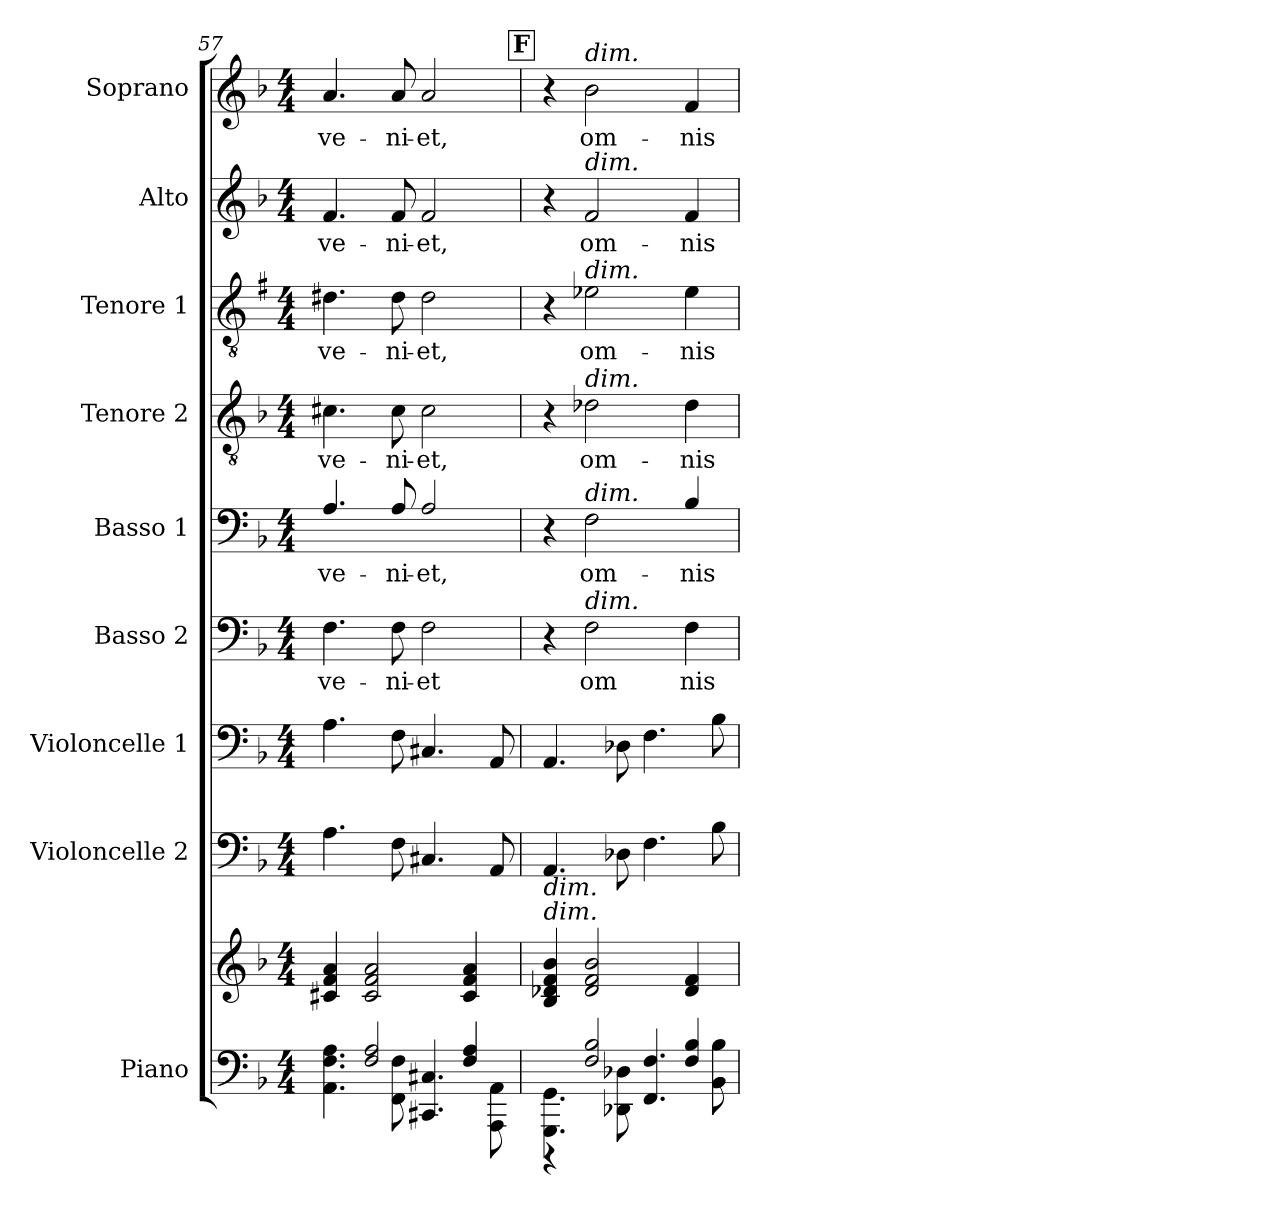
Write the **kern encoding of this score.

**kern	**kern	**dynam	**kern	**kern	**kern	**text	**kern	**text	**kern	**text	**kern	**text	**kern	**text	**kern	**text
*part9	*part9	*part9	*part8	*part7	*part6	*part6	*part5	*part5	*part4	*part4	*part3	*part3	*part2	*part2	*part1	*part1
*staff10	*staff9	*staff9/10	*staff8	*staff7	*staff6	*staff6	*staff5	*staff5	*staff4	*staff4	*staff3	*staff3	*staff2	*staff2	*staff1	*staff1
*I"Piano	*	*	*I"Violoncelle 2	*I"Violoncelle 1	*I"Basso 2	*	*I"Basso 1	*	*I"Tenore 2	*	*I"Tenore 1	*	*I"Alto	*	*I"Soprano	*
*I'Pno.	*	*	*I'Vlc 2	*I'Vlc 1	*I'B.2	*	*I'B.1	*	*I'T.2	*	*I'T.1	*	*I'A.	*	*I'S.	*
*clefF4	*clefG2	*	*clefF4	*clefF4	*clefF4	*	*clefF4	*	*clefGv2	*	*clefGv2	*	*clefG2	*	*clefG2	*
*	*	*	*	*	*	*	*	*	*	*	*ITrd1c2	*	*	*	*	*
*k[b-]	*k[b-]	*	*k[b-]	*k[b-]	*k[b-]	*	*k[b-]	*	*k[b-]	*	*k[b-]	*	*k[b-]	*	*k[b-]	*
*d:	*d:	*	*d:	*d:	*d:	*	*d:	*	*d:	*	*d:	*	*d:	*	*d:	*
*M4/4	*M4/4	*	*M4/4	*M4/4	*M4/4	*	*M4/4	*	*M4/4	*	*M4/4	*	*M4/4	*	*M4/4	*
=57	=57	=57	=57	=57	=57	=57	=57	=57	=57	=57	=57	=57	=57	=57	=57	=57
*^	*	*	*	*	*^	*	*	*	*	*	*	*	*	*	*	*
!	!	!	!	!	!	!	!	!LO:LY:b	!	!LO:LY:b	!	!LO:LY:b	!	!LO:LY:b	!	!LO:LY:b	!	!LO:LY:b
4.AA\ 4.F\ 4.A\	4ryy	4c#X/ 4f/ 4a/	.	4.A\	4.A\	4.ryy	4.F\	-ve-	4.A/	ve-	4.c#X\	ve-	4.c#X\	ve-	4.f/	ve-	4.a/	ve-
!	!	!	!LO:DY:a	!	!	!	!	!	!	!	!	!	!	!	!	!	!	!
.	2F/ 2A/	2c#/ 2f/ 2a/	other-dynamics	.	.	.	.	.	.	.	.	.	.	.	.	.	.	.
!	!	!	!	!	!	!	!	!LO:LY:b	!	!LO:LY:b	!	!LO:LY:b	!	!LO:LY:b	!	!LO:LY:b	!	!LO:LY:b
8FF\ 8F\	.	.	.	8F\	8F\	8ryy	8F\	-ni-	8A/	-ni-	8c#\	-ni-	8c#\	-ni-	8f/	-ni-	8a/	-ni-
!	!	!	!	!	!	!	!	!LO:LY:b	!	!LO:LY:b	!	!LO:LY:b	!	!LO:LY:b	!	!LO:LY:b	!	!LO:LY:b
4.CC#X/ 4.C#X/	.	.	.	4.C#X/	4.C#X/	2ryy	2F\	-et	2A/	-et,	2c#\	-et,	2c#\	-et,	2f/	-et,	2a/	-et,
.	4F/ 4A/	4c#/ 4f/ 4a/	.	.	.	.	.	.	.	.	.	.	.	.	.	.	.	.
8AAA\ 8AA\	.	.	.	8AA/	8AA/	.	.	.	.	.	.	.	.	.	.	.	.	.
!!LO:REH:place=s1:b:B:fs=14:t=F
=58	=58	=58	=58	=58	=58	=58	=58	=58	=58	=58	=58	=58	=58	=58	=58	=58	=58	=58
!	!	!LO:TX:a:i:t=dim.	!	!	!	!	!	!	!	!	!	!	!	!	!	!	!	!
!	!	!LO:TX:a:i:t=dim.	!	!	!	!	!	!	!	!	!	!	!	!	!	!	!	!
4.GGG\ 4.GG\	4r	4B-/ 4d-X/ 4f/ 4b-/	.	4.AA/	4.AA/	4r	2.ryy	.	4r	.	4r	.	4r	.	4r	.	4r	.
!	!	!	!	!	!	!	!	!	!	!	!	!	!	!	!	!	!LO:TX:a:i:t=dim.	!
!	!	!	!	!	!	!	!	!	!	!	!	!	!	!	!LO:TX:a:i:t=dim.	!	!	!
!	!	!	!	!	!	!	!	!	!	!	!	!	!LO:TX:a:i:t=dim.	!	!	!	!	!
!	!	!	!	!	!	!	!	!	!	!	!LO:TX:a:i:t=dim.	!	!	!	!	!	!	!
!	!	!	!	!	!	!	!	!	!LO:TX:a:i:t=dim.	!	!	!	!	!	!	!	!	!
!	!	!	!	!	!	!LO:TX:a:i:t=dim.	!	!	!	!	!	!	!	!	!	!	!	!
!	!	!	!	!	!	!	!	!LO:LY:b	!	!LO:LY:b	!	!LO:LY:b	!	!LO:LY:b	!	!LO:LY:b	!	!LO:LY:b
.	2F/ 2B-/	2d-/ 2f/ 2b-/	.	.	.	2F\	.	-om-	2F\	om-	2d-X\	om-	2d-X\	om-	2f/	om-	2b-\	om-
8DD-X\ 8D-X\	.	.	.	8D-X\	8D-X\	.	.	.	.	.	.	.	.	.	.	.	.	.
4.FF/ 4.F/	.	.	.	4.F\	4.F\	.	.	.	.	.	.	.	.	.	.	.	.	.
!	!	!	!	!	!	!	!	!LO:LY:b	!	!LO:LY:b	!	!LO:LY:b	!	!LO:LY:b	!	!LO:LY:b	!	!LO:LY:b
.	4F/ 4B-/	4d-/ 4f/	.	.	.	4ryy	4F\	nis	4B-/	-nis	4d-\	-nis	4d-\	-nis	4f/	-nis	4f/	-nis
8BB-\ 8B-\	.	.	.	8B-\	8B-\	.	.	.	.	.	.	.	.	.	.	.	.	.
*v	*v	*	*	*	*	*v	*v	*	*	*	*	*	*	*	*	*	*	*
=	=	=	=	=	=	=	=	=	=	=	=	=	=	=	=	=
*-	*-	*-	*-	*-	*-	*-	*-	*-	*-	*-	*-	*-	*-	*-	*-	*-
